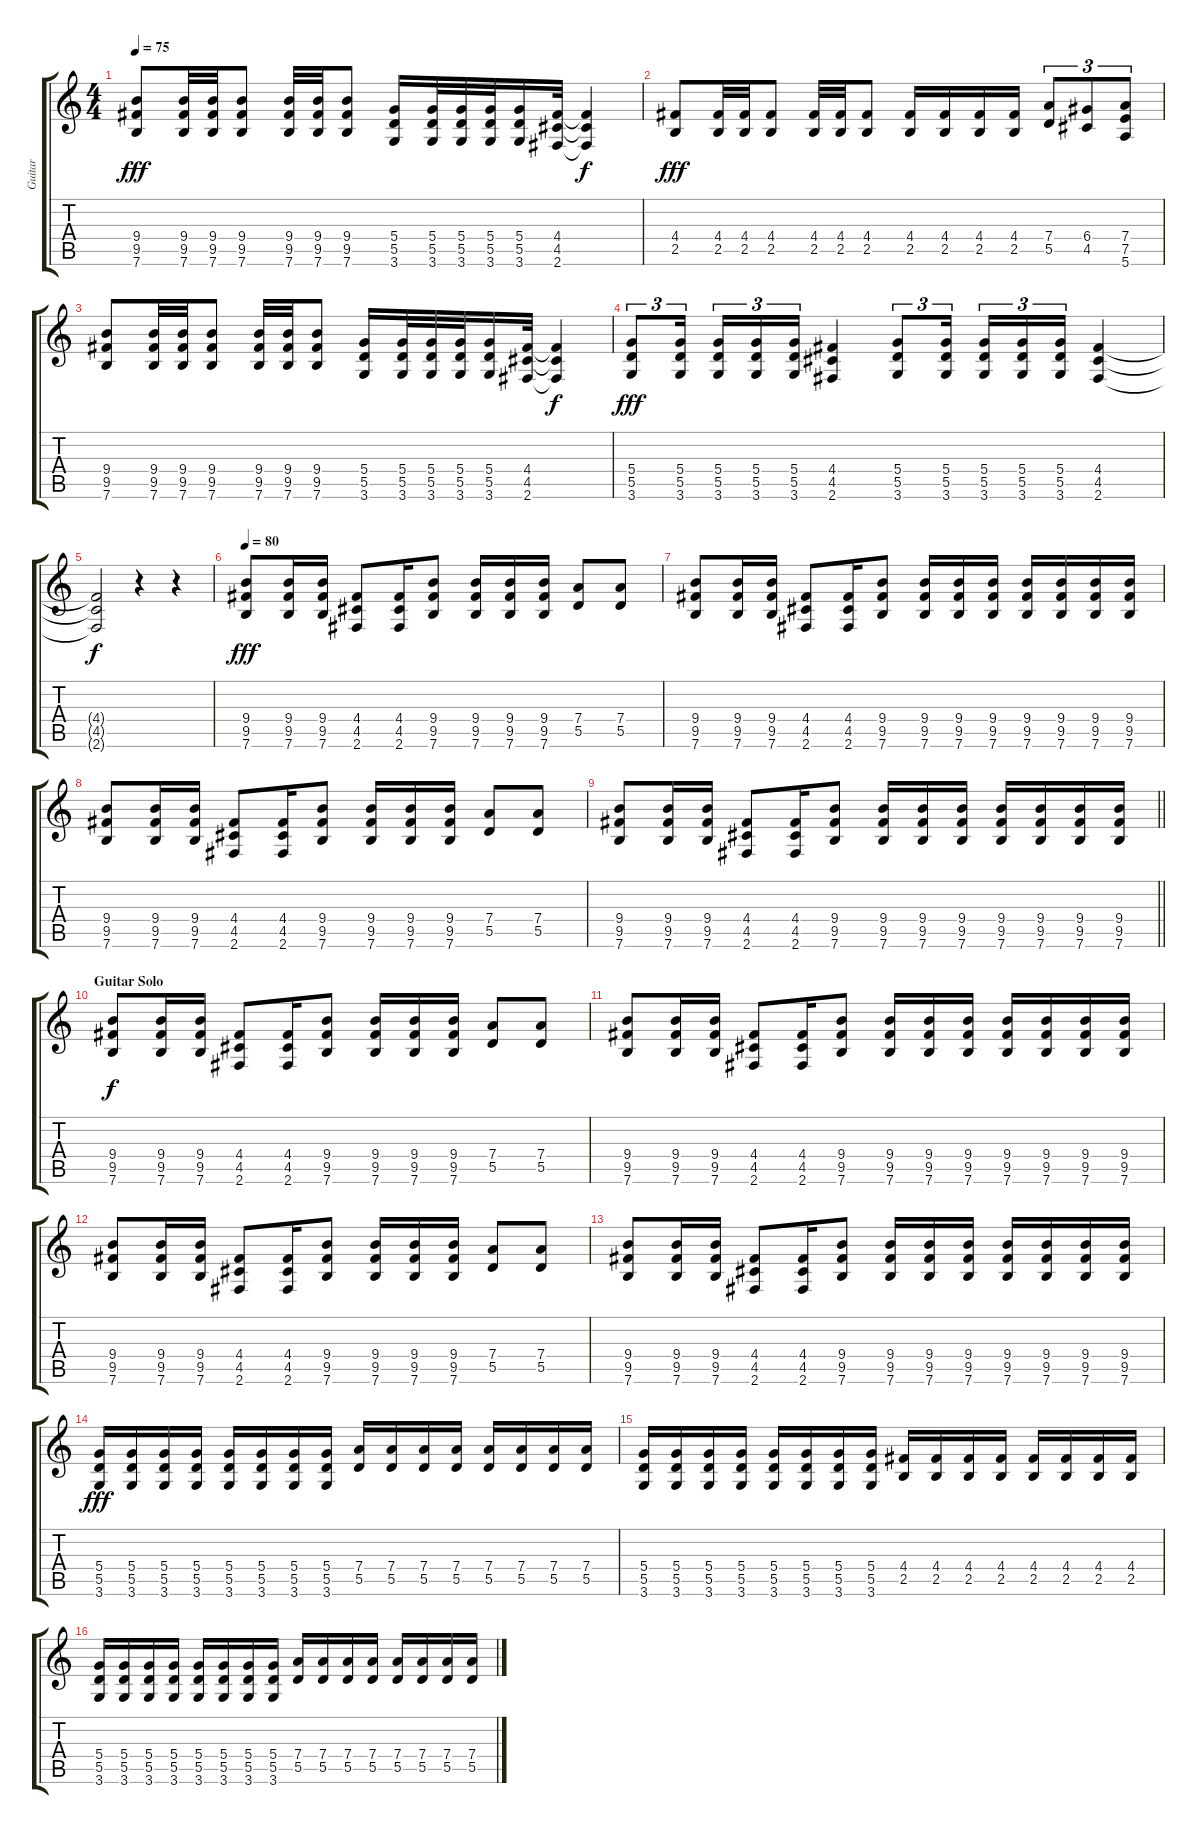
\track ("Guitar" "Guitar") {instrument distortionguitar}
\staff {score tabs}
\tuning (E4 B3 G3 D3 A2 E2) {hide}
\ts (4 4)
\tempo 75
\clef g2
\ks c
(9.4 9.5 7.6).8{dy fff} (9.4 9.5 7.6).32 (9.4 9.5 7.6).32 (9.4 9.5 7.6).8 (9.4 9.5 7.6).32 (9.4 9.5 7.6).32 (9.4 9.5 7.6).8 (5.4 5.5 3.6).16 (5.4 5.5 3.6).32 (5.4 5.5 3.6).32 (5.4 5.5 3.6).32 (5.4 5.5 3.6).16 (4.4 4.5 2.6).32 (4.4{t} 4.5{t} 2.6{t}).4{dy f} |
(4.4 2.5).8{dy fff} (4.4 2.5).32 (4.4 2.5).32 (4.4 2.5).8 (4.4 2.5).32 (4.4 2.5).32 (4.4 2.5).8 (4.4 2.5).16 (4.4 2.5).16 (4.4 2.5).16 (4.4 2.5).16 (7.4 5.5).8{tu (3 2)} (6.4 4.5).8{tu (3 2)} (7.4 7.5 5.6).8{tu (3 2)} |
(9.4 9.5 7.6).8 (9.4 9.5 7.6).32 (9.4 9.5 7.6).32 (9.4 9.5 7.6).8 (9.4 9.5 7.6).32 (9.4 9.5 7.6).32 (9.4 9.5 7.6).8 (5.4 5.5 3.6).16 (5.4 5.5 3.6).32 (5.4 5.5 3.6).32 (5.4 5.5 3.6).32 (5.4 5.5 3.6).16 (4.4 4.5 2.6).32 (4.4{t} 4.5{t} 2.6{t}).4{dy f} |
(5.4 5.5 3.6).8{tu (3 2) dy fff} (5.4 5.5 3.6).16{tu (3 2) beam splitsecondary} (5.4 5.5 3.6).16{tu (3 2)} (5.4 5.5 3.6).16{tu (3 2)} (5.4 5.5 3.6).16{tu (3 2)} (4.4 4.5 2.6).4 (5.4 5.5 3.6).8{tu (3 2)} (5.4 5.5 3.6).16{tu (3 2) beam splitsecondary} (5.4 5.5 3.6).16{tu (3 2)} (5.4 5.5 3.6).16{tu (3 2)} (5.4 5.5 3.6).16{tu (3 2)} (4.4 4.5 2.6).4 |
(4.4{t} 4.5{t} 2.6{t}).2{dy f} r.4 r.4 |
\tempo 80
(9.4 9.5 7.6).8{dy fff} (9.4 9.5 7.6).16 (9.4 9.5 7.6).16 (4.4 4.5 2.6).8 (4.4 4.5 2.6).16 (9.4 9.5 7.6).8 (9.4 9.5 7.6).16 (9.4 9.5 7.6).16 (9.4 9.5 7.6).16 (7.4 5.5).8 (7.4 5.5).8 |
(9.4 9.5 7.6).8 (9.4 9.5 7.6).16 (9.4 9.5 7.6).16 (4.4 4.5 2.6).8 (4.4 4.5 2.6).16 (9.4 9.5 7.6).8 (9.4 9.5 7.6).16 (9.4 9.5 7.6).16 (9.4 9.5 7.6).16 (9.4 9.5 7.6).16 (9.4 9.5 7.6).16 (9.4 9.5 7.6).16 (9.4 9.5 7.6).16 |
(9.4 9.5 7.6).8 (9.4 9.5 7.6).16 (9.4 9.5 7.6).16 (4.4 4.5 2.6).8 (4.4 4.5 2.6).16 (9.4 9.5 7.6).8 (9.4 9.5 7.6).16 (9.4 9.5 7.6).16 (9.4 9.5 7.6).16 (7.4 5.5).8 (7.4 5.5).8 |
\barLineRight lightlight
(9.4 9.5 7.6).8 (9.4 9.5 7.6).16 (9.4 9.5 7.6).16 (4.4 4.5 2.6).8 (4.4 4.5 2.6).16 (9.4 9.5 7.6).8 (9.4 9.5 7.6).16 (9.4 9.5 7.6).16 (9.4 9.5 7.6).16 (9.4 9.5 7.6).16 (9.4 9.5 7.6).16 (9.4 9.5 7.6).16 (9.4 9.5 7.6).16 |
\section ("" "Guitar Solo")
(9.4 9.5 7.6).8{dy f} (9.4 9.5 7.6).16 (9.4 9.5 7.6).16 (4.4 4.5 2.6).8 (4.4 4.5 2.6).16 (9.4 9.5 7.6).8 (9.4 9.5 7.6).16 (9.4 9.5 7.6).16 (9.4 9.5 7.6).16 (7.4 5.5).8 (7.4 5.5).8 |
(9.4 9.5 7.6).8 (9.4 9.5 7.6).16 (9.4 9.5 7.6).16 (4.4 4.5 2.6).8 (4.4 4.5 2.6).16 (9.4 9.5 7.6).8 (9.4 9.5 7.6).16 (9.4 9.5 7.6).16 (9.4 9.5 7.6).16 (9.4 9.5 7.6).16 (9.4 9.5 7.6).16 (9.4 9.5 7.6).16 (9.4 9.5 7.6).16 |
(9.4 9.5 7.6).8 (9.4 9.5 7.6).16 (9.4 9.5 7.6).16 (4.4 4.5 2.6).8 (4.4 4.5 2.6).16 (9.4 9.5 7.6).8 (9.4 9.5 7.6).16 (9.4 9.5 7.6).16 (9.4 9.5 7.6).16 (7.4 5.5).8 (7.4 5.5).8 |
(9.4 9.5 7.6).8 (9.4 9.5 7.6).16 (9.4 9.5 7.6).16 (4.4 4.5 2.6).8 (4.4 4.5 2.6).16 (9.4 9.5 7.6).8 (9.4 9.5 7.6).16 (9.4 9.5 7.6).16 (9.4 9.5 7.6).16 (9.4 9.5 7.6).16 (9.4 9.5 7.6).16 (9.4 9.5 7.6).16 (9.4 9.5 7.6).16 |
(5.4 5.5 3.6).16{dy fff} (5.4 5.5 3.6).16 (5.4 5.5 3.6).16 (5.4 5.5 3.6).16 (5.4 5.5 3.6).16 (5.4 5.5 3.6).16 (5.4 5.5 3.6).16 (5.4 5.5 3.6).16 (7.4 5.5).16 (7.4 5.5).16 (7.4 5.5).16 (7.4 5.5).16 (7.4 5.5).16 (7.4 5.5).16 (7.4 5.5).16 (7.4 5.5).16 |
(5.4 5.5 3.6).16 (5.4 5.5 3.6).16 (5.4 5.5 3.6).16 (5.4 5.5 3.6).16 (5.4 5.5 3.6).16 (5.4 5.5 3.6).16 (5.4 5.5 3.6).16 (5.4 5.5 3.6).16 (4.4 2.5).16 (4.4 2.5).16 (4.4 2.5).16 (4.4 2.5).16 (4.4 2.5).16 (4.4 2.5).16 (4.4 2.5).16 (4.4 2.5).16 |
(5.4 5.5 3.6).16 (5.4 5.5 3.6).16 (5.4 5.5 3.6).16 (5.4 5.5 3.6).16 (5.4 5.5 3.6).16 (5.4 5.5 3.6).16 (5.4 5.5 3.6).16 (5.4 5.5 3.6).16 (7.4 5.5).16 (7.4 5.5).16 (7.4 5.5).16 (7.4 5.5).16 (7.4 5.5).16 (7.4 5.5).16 (7.4 5.5).16 (7.4 5.5).16
